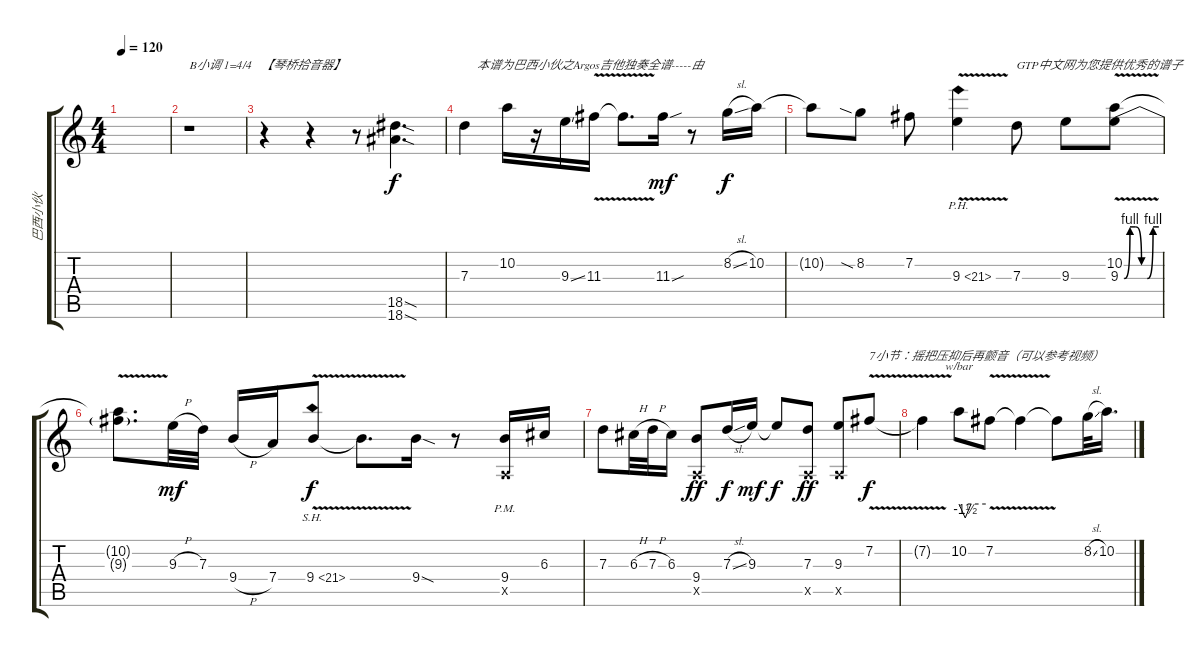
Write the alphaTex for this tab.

\track ("巴西小伙" "巴西小伙") {instrument overdrivenguitar}
\staff {score tabs}
\tuning (E4 B3 G3 D3 A2 E2) {hide}
\ts (4 4)
\tempo 120
\clef g2
\ks c
|
r.1{txt "B小调 1=4/4   【琴桥拾音器】"} |
r.4 r.4 r.8 (18.5{sod} 18.6{sod}).4{d instrument overdrivenguitar} |
7.3.4{txt "    本谱为巴西小伙之Argos吉他独奏全谱-----由" dy f instrument overdrivenguitar} 10.2.16 r.16 9.3{ss}.16 11.3{v}.16 11.3{t}.8{d} 11.3{sou}.16{dy mf} r.8 8.2{sl}.16{dy f} 10.2.16 |
10.2{t}.8 8.2{sia}.8 7.2.8 9.3{ph 12 v}.4{txt " "} 7.3.8{txt "GTP中文网为您提供优秀的谱子"} 9.3.8 (10.2 9.3{be (custom 0 0 10 4 20 4 30 0 40 0 50 4 60 4) v}).8 |
(10.2{t} 9.3{t}).8{d} 9.3{h}.32{dy mf} 7.3.32 9.4{h}.16 7.4.16 9.4{sh 12 v}.8{dy f} 9.4{t}.8{d} 9.4{sod}.16 r.8{txt " "} (9.4{pm} 0.5{x}).16 6.3.16 |
7.3.8 6.3{h}.32 7.3{h}.32 6.3.16 (9.4 0.5{x}).8{dy ff} 7.3{sl}.16{dy f} 9.3.16{dy mf} 9.3{t}.8{dy f} (7.3 0.5{x}).8{dy ff} (9.3 0.5{x}).8 7.2{v}.8{txt "7小节：摇把压抑后再颤音（可以参考视频）" dy f} |
7.2{t}.4 10.2.8{tbe (custom default 0 0 14 -6 27 0 60 0)} 7.2{v}.8 7.2{t}.4 7.2{t}.8 8.2{sl}.32 10.2.16{d}
